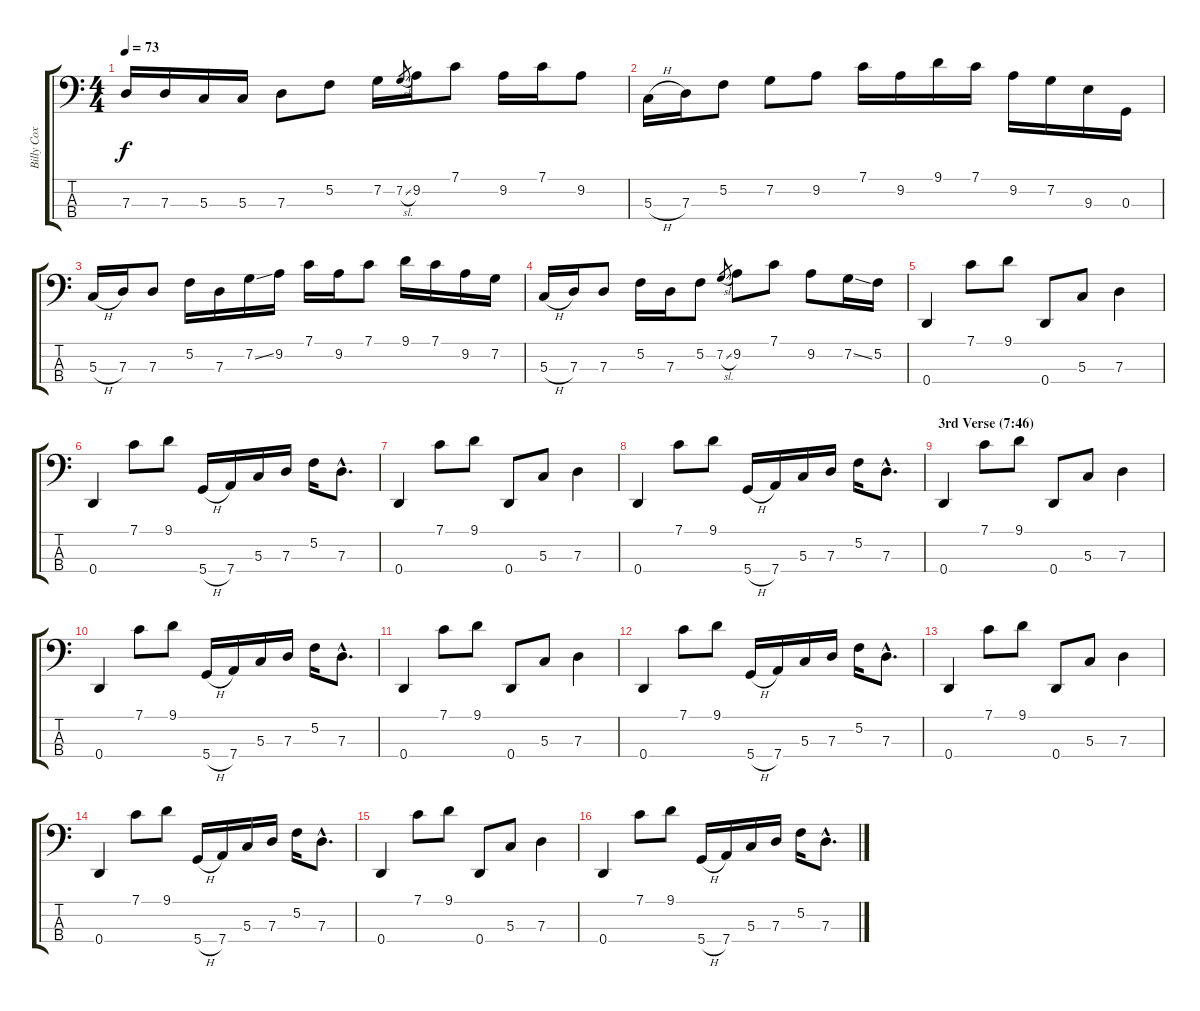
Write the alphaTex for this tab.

\track ("Billy Cox" "Billy Cox") {instrument electricbassfinger}
\staff {score tabs}
\tuning (F2 C2 G1 D1) {hide}
\ts (4 4)
\tempo 73
\clef f4
\ks c
7.3.16{dy f} 7.3.16 5.3.16 5.3.16 7.3.8 5.2.8 7.2.16 7.2{sl}.8{gr} 9.2.16 7.1.8 9.2.16 7.1.16 9.2.8 |
5.3{h}.16 7.3.16 5.2.8 7.2.8 9.2.8 7.1.16 9.2.16 9.1.16 7.1.16 9.2.16 7.2.16 9.3.16 0.3.16 |
5.3{h}.16 7.3.16 7.3.8 5.2.16 7.3.16 7.2{ss}.16 9.2.16 7.1.16 9.2.16 7.1.8 9.1.16 7.1.16 9.2.16 7.2.16 |
5.3{h}.16 7.3.16 7.3.8 5.2.16 7.3.16 5.2.8 7.2{sl}.8{gr} 9.2.8 7.1.8 9.2.8 7.2{ss}.16 5.2.16 |
0.4.4 7.1.8 9.1.8 0.4.8 5.3.8 7.3.4 |
0.4.4 7.1.8 9.1.8 5.4{h}.16 7.4.16 5.3.16 7.3.16 5.2.16 7.3{hac}.8{d} |
0.4.4 7.1.8 9.1.8 0.4.8 5.3.8 7.3.4 |
0.4.4 7.1.8 9.1.8 5.4{h}.16 7.4.16 5.3.16 7.3.16 5.2.16 7.3{hac}.8{d} |
\section ("" "3rd Verse (7:46)")
0.4.4 7.1.8 9.1.8 0.4.8 5.3.8 7.3.4 |
0.4.4 7.1.8 9.1.8 5.4{h}.16 7.4.16 5.3.16 7.3.16 5.2.16 7.3{hac}.8{d} |
0.4.4 7.1.8 9.1.8 0.4.8 5.3.8 7.3.4 |
0.4.4 7.1.8 9.1.8 5.4{h}.16 7.4.16 5.3.16 7.3.16 5.2.16 7.3{hac}.8{d} |
0.4.4 7.1.8 9.1.8 0.4.8 5.3.8 7.3.4 |
0.4.4 7.1.8 9.1.8 5.4{h}.16 7.4.16 5.3.16 7.3.16 5.2.16 7.3{hac}.8{d} |
0.4.4 7.1.8 9.1.8 0.4.8 5.3.8 7.3.4 |
0.4.4 7.1.8 9.1.8 5.4{h}.16 7.4.16 5.3.16 7.3.16 5.2.16 7.3{hac}.8{d}
